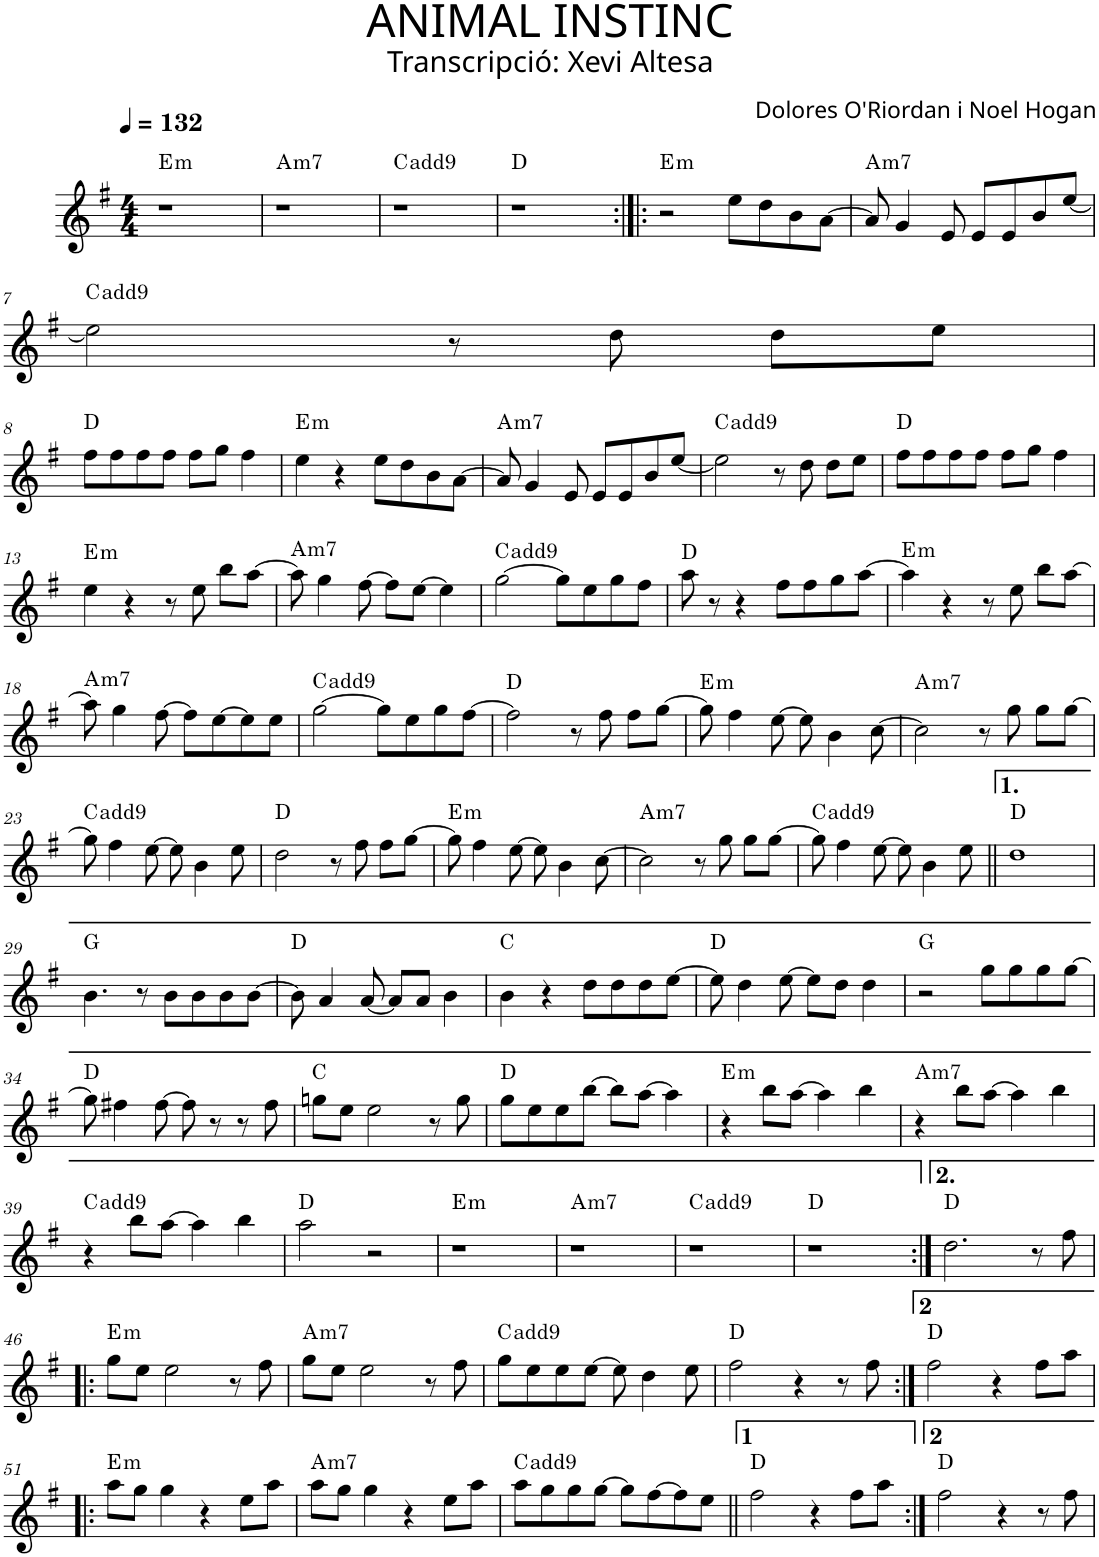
**kern	**harte
*part1	*part1
*staff1	*
*I"P1	*
*clefG2	*
*k[f#]	*
*e:	*
*M4/4	*
*MM132	*
=1	=1
!	!LO:H:kt=m
1r	E:min
=2	=2
!	!LO:H:kt=m7
1r	A:min7
=3	=3
1r	C:maj(9)
=4	=4
1r	D:maj
=5:|!|:	=5:|!|:
!	!LO:H:kt=m
2r	E:min
8ee\L	.
8dd\	.
8b\	.
[>8a\J	.
=6	=6
!	!LO:H:kt=m7
8a/]	A:min7
4g/	.
8e/	.
8e/L	.
8e/	.
8b/	.
[<8ee/J	.
!!LO:LB:g=z
=7	=7
2ee\]	C:maj(9)
8r	.
8dd\	.
8dd\L	.
8ee\J	.
!!LO:LB:g=z
=8	=8
8ff#\L	D:maj
8ff#\	.
8ff#\	.
8ff#\J	.
8ff#\L	.
8gg\J	.
4ff#\	.
=9	=9
!	!LO:H:kt=m
4ee\	E:min
4r	.
8ee\L	.
8dd\	.
8b\	.
[>8a\J	.
=10	=10
!	!LO:H:kt=m7
8a/]	A:min7
4g/	.
8e/	.
8e/L	.
8e/	.
8b/	.
[<8ee/J	.
=11	=11
2ee\]	C:maj(9)
8r	.
8dd\	.
8dd\L	.
8ee\J	.
=12	=12
8ff#\L	D:maj
8ff#\	.
8ff#\	.
8ff#\J	.
8ff#\L	.
8gg\J	.
4ff#\	.
!!LO:LB:g=z
=13	=13
!	!LO:H:kt=m
4ee\	E:min
4r	.
8r	.
8ee\	.
8bb\L	.
[>8aa\J	.
=14	=14
!	!LO:H:kt=m7
8aa\]	A:min7
4gg\	.
[>8ff#\	.
8ff#\L]	.
[>8ee\J	.
4ee\]	.
=15	=15
[>2gg\	C:maj(9)
8gg\L]	.
8ee\	.
8gg\	.
8ff#\J	.
=16	=16
8aa\	D:maj
8r	.
4r	.
8ff#\L	.
8ff#\	.
8gg\	.
[8aa\J	.
=17	=17
!	!LO:H:kt=m
4aa\]	E:min
4r	.
8r	.
8ee\	.
8bb\L	.
[>8aa\J	.
!!LO:LB:g=z
=18	=18
!	!LO:H:kt=m7
8aa\]	A:min7
4gg\	.
[>8ff#\	.
8ff#\L]	.
[>8ee\	.
8ee\]	.
8ee\J	.
=19	=19
[>2gg\	C:maj(9)
8gg\L]	.
8ee\	.
8gg\	.
[>8ff#\J	.
=20	=20
2ff#\]	D:maj
8r	.
8ff#\	.
8ff#\L	.
[>8gg\J	.
=21	=21
!	!LO:H:kt=m
8gg\]	E:min
4ff#\	.
[>8ee\	.
8ee\]	.
4b\	.
[>8cc\	.
=22	=22
!	!LO:H:kt=m7
2cc\]	A:min7
8r	.
8gg\	.
8gg\L	.
[>8gg\J	.
!!LO:LB:g=z
=23	=23
8gg\]	C:maj(9)
4ff#\	.
[>8ee\	.
8ee\]	.
4b\	.
8ee\	.
=24	=24
2dd\	D:maj
8r	.
8ff#\	.
8ff#\L	.
[>8gg\J	.
=25	=25
!	!LO:H:kt=m
8gg\]	E:min
4ff#\	.
[>8ee\	.
8ee\]	.
4b\	.
[>8cc\	.
=26	=26
!	!LO:H:kt=m7
2cc\]	A:min7
8r	.
8gg\	.
8gg\L	.
[>8gg\J	.
=27	=27
8gg\]	C:maj(9)
4ff#\	.
[>8ee\	.
8ee\]	.
4b\	.
8ee\	.
=28||	=28||
1dd	D:maj
!!LO:LB:g=z
=29	=29
4.b\	G:maj
8r	.
8b\L	.
8b\	.
8b\	.
[>8b\J	.
=30	=30
8b\]	D:maj
4a/	.
[<8a/	.
8a/L]	.
8a/J	.
4b\	.
=31	=31
4b\	C:maj
4r	.
8dd\L	.
8dd\	.
8dd\	.
[>8ee\J	.
=32	=32
8ee\]	D:maj
4dd\	.
[>8ee\	.
8ee\L]	.
8dd\J	.
4dd\	.
=33	=33
2r	G:maj
8gg\L	.
8gg\	.
8gg\	.
[>8gg\J	.
!!LO:LB:g=z
=34	=34
8gg\]	D:maj
4ff#X\	.
[>8ff#\	.
8ff#\]	.
8r	.
8r	.
8ff#\	.
=35	=35
8ggn\L	C:maj
8ee\J	.
2ee\	.
8r	.
8gg\	.
=36	=36
8gg\L	D:maj
8ee\	.
8ee\	.
[>8bb\J	.
8bb\L]	.
[>8aa\J	.
4aa\]	.
=37	=37
!	!LO:H:kt=m
4r	E:min
8bb\L	.
[>8aa\J	.
4aa\]	.
4bb\	.
=38	=38
!	!LO:H:kt=m7
4r	A:min7
8bb\L	.
[>8aa\J	.
4aa\]	.
4bb\	.
!!LO:LB:g=z
=39	=39
4r	C:maj(9)
8bb\L	.
[>8aa\J	.
4aa\]	.
4bb\	.
=40	=40
2aa\	D:maj
2r	.
=41	=41
!	!LO:H:kt=m
1r	E:min
=42	=42
!	!LO:H:kt=m7
1r	A:min7
=43	=43
1r	C:maj(9)
=44	=44
1r	D:maj
=45:|!	=45:|!
2.dd\	D:maj
8r	.
8ff#\	.
!!LO:LB:g=z
=46!|:	=46!|:
!	!LO:H:kt=m
8gg\L	E:min
8ee\J	.
2ee\	.
8r	.
8ff#\	.
=47	=47
!	!LO:H:kt=m7
8gg\L	A:min7
8ee\J	.
2ee\	.
8r	.
8ff#\	.
=48	=48
8gg\L	C:maj(9)
8ee\	.
8ee\	.
[>8ee\J	.
8ee\]	.
4dd\	.
8ee\	.
=49	=49
2ff#\	D:maj
4r	.
8r	.
8ff#\	.
=50:|!	=50:|!
2ff#\	D:maj
4r	.
8ff#\L	.
8aa\J	.
!!LO:LB:g=z
=51!|:	=51!|:
!	!LO:H:kt=m
8aa\L	E:min
8gg\J	.
4gg\	.
4r	.
8ee\L	.
8aa\J	.
=52	=52
!	!LO:H:kt=m7
8aa\L	A:min7
8gg\J	.
4gg\	.
4r	.
8ee\L	.
8aa\J	.
=53	=53
8aa\L	C:maj(9)
8gg\	.
8gg\	.
[>8gg\J	.
8gg\L]	.
[>8ff#\	.
8ff#\]	.
8ee\J	.
=54||	=54||
2ff#\	D:maj
4r	.
8ff#\L	.
8aa\J	.
=55:|!	=55:|!
2ff#\	D:maj
4r	.
8r	.
8ff#\	.
=	=
*-	*-
